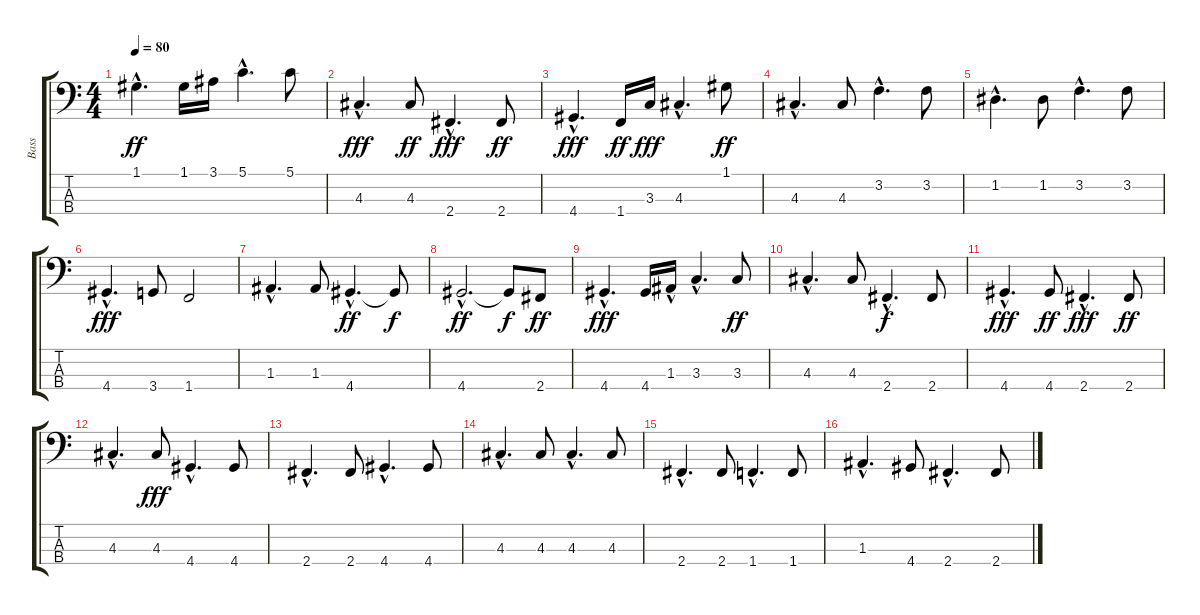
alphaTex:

\track ("Bass" "Bass") {instrument electricbasspick}
\staff {score tabs}
\tuning (G2 D2 A1 E1) {hide}
\ts (4 4)
\tempo 80
\clef f4
\ks c
1.1{hac}.4{d dy ff} 1.1.16 3.1.16 5.1{hac}.4{d} 5.1.8 |
4.3{hac}.4{d dy fff} 4.3.8{dy ff} 2.4{hac}.4{d dy fff} 2.4.8{dy ff} |
4.4{hac}.4{d dy fff} 1.4.16{dy ff} 3.3.16{dy fff} 4.3{hac}.4{d} 1.1.8{dy ff} |
4.3{hac}.4{d} 4.3.8 3.2{hac}.4{d} 3.2.8 |
1.2{hac}.4{d} 1.2.8 3.2{hac}.4{d} 3.2.8 |
4.4{hac}.4{d dy fff} 3.4.8 1.4.2 |
1.3{hac}.4{d} 1.3.8 4.4{hac}.4{d dy ff} 4.4{t}.8{dy f} |
4.4{hac}.2{d dy ff} 4.4{t}.8{dy f} 2.4.8{dy ff} |
4.4{hac}.4{d dy fff} 4.4.16 1.3{hac}.16 3.3{hac}.4{d} 3.3.8{dy ff} |
4.3{hac}.4{d} 4.3.8 2.4{hac}.4{d dy f} 2.4.8 |
4.4{hac}.4{d dy fff} 4.4.8{dy ff} 2.4{hac}.4{d dy fff} 2.4.8{dy ff} |
4.3{hac}.4{d} 4.3.8{dy fff} 4.4{hac}.4{d} 4.4.8 |
2.4{hac}.4{d} 2.4.8 4.4{hac}.4{d} 4.4.8 |
4.3{hac}.4{d} 4.3.8 4.3{hac}.4{d} 4.3.8 |
2.4{hac}.4{d} 2.4.8 1.4{hac}.4{d} 1.4.8 |
1.3{hac}.4{d} 4.4.8 2.4{hac}.4{d} 2.4.8
